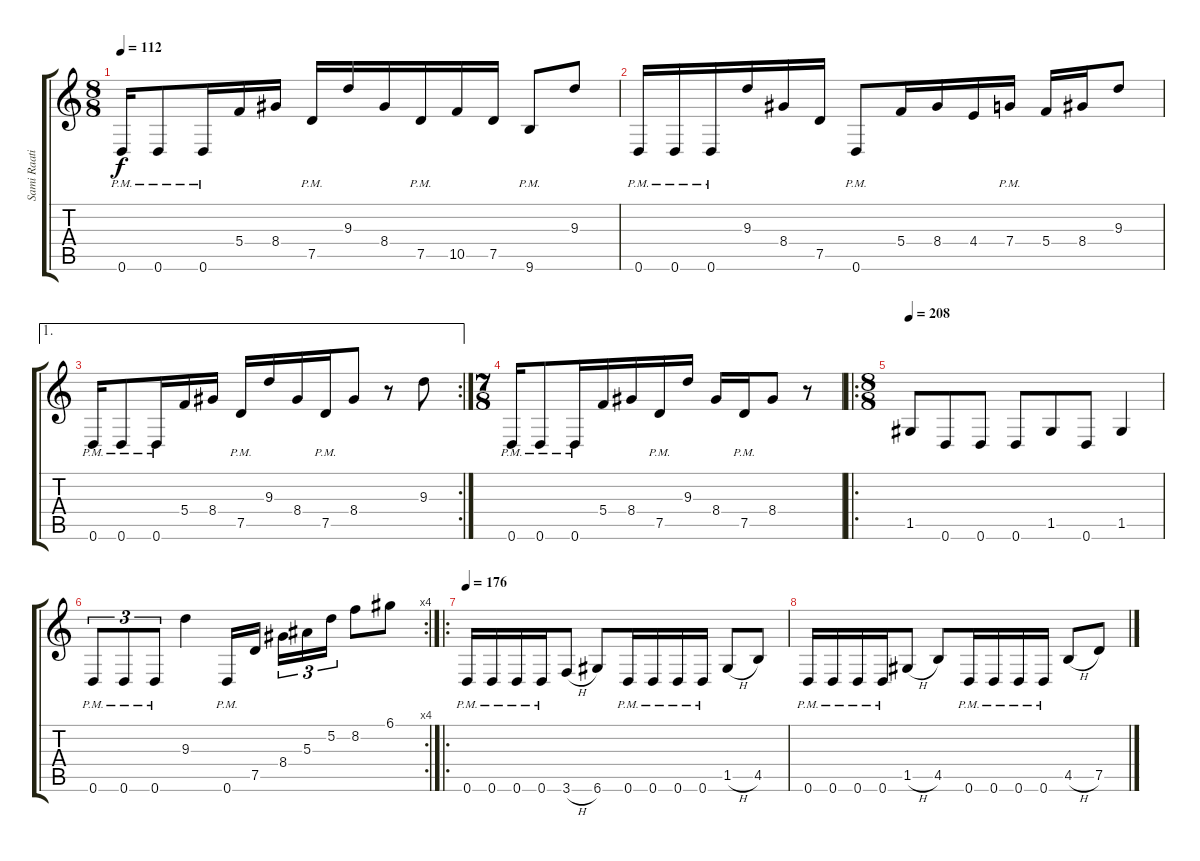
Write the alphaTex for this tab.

\track ("Sami Raatikainen" "Sami Raati") {instrument distortionguitar}
\staff {score tabs}
\tuning (D4 A3 F3 C3 G2 D2) {hide}
\ts (8 8)
\tempo 112
\clef g2
\ks c
0.6{pm}.16{dy f} 0.6{pm}.8 0.6{pm}.16 5.4.16 8.4.16 7.5{pm}.16 9.3.16 8.4.16 7.5{pm}.16 10.5.16 7.5.16 9.6{pm}.8 9.3.8 |
0.6{pm}.16 0.6{pm}.16 0.6{pm}.16 9.3.16 8.4.16 7.5.16 0.6{pm}.8 5.4.16 8.4.16 4.4.16 7.4{pm}.16 5.4.16 8.4.16 9.3.8 |
\ae 1
\rc 2
0.6{pm}.16 0.6{pm}.8 0.6{pm}.16 5.4.16 8.4.16 7.5{pm}.16 9.3.16 8.4.16 7.5{pm}.16 8.4.8 r.8 9.3.8 |
\ts (7 8)
0.6{pm}.16 0.6{pm}.8 0.6{pm}.16 5.4.16 8.4.16 7.5{pm}.16 9.3.16 8.4.16 7.5{pm}.16 8.4.8 r.8 |
\ro
\ts (8 8)
\tempo 208
1.5.8 0.6.8 0.6.8 0.6.8 1.5.8 0.6.8 1.5.4 |
\rc 4
0.6{pm}.8{tu (3 2)} 0.6{pm}.8{tu (3 2)} 0.6{pm}.8{tu (3 2)} 9.3.4 0.6{pm}.16 7.5.16 8.4.16{tu (3 2)} 5.3.16{tu (3 2)} 5.2.16{tu (3 2)} 8.2.8 6.1.8 |
\ro
\tempo 176
0.6{pm}.16 0.6{pm}.16 0.6{pm}.16 0.6{pm}.16 3.6{h}.8 6.6.8 0.6{pm}.16 0.6{pm}.16 0.6{pm}.16 0.6{pm}.16 1.5{h}.8 4.5.8 |
0.6{pm}.16 0.6{pm}.16 0.6{pm}.16 0.6{pm}.16 1.5{h}.8 4.5.8 0.6{pm}.16 0.6{pm}.16 0.6{pm}.16 0.6{pm}.16 4.5{h}.8 7.5.8
